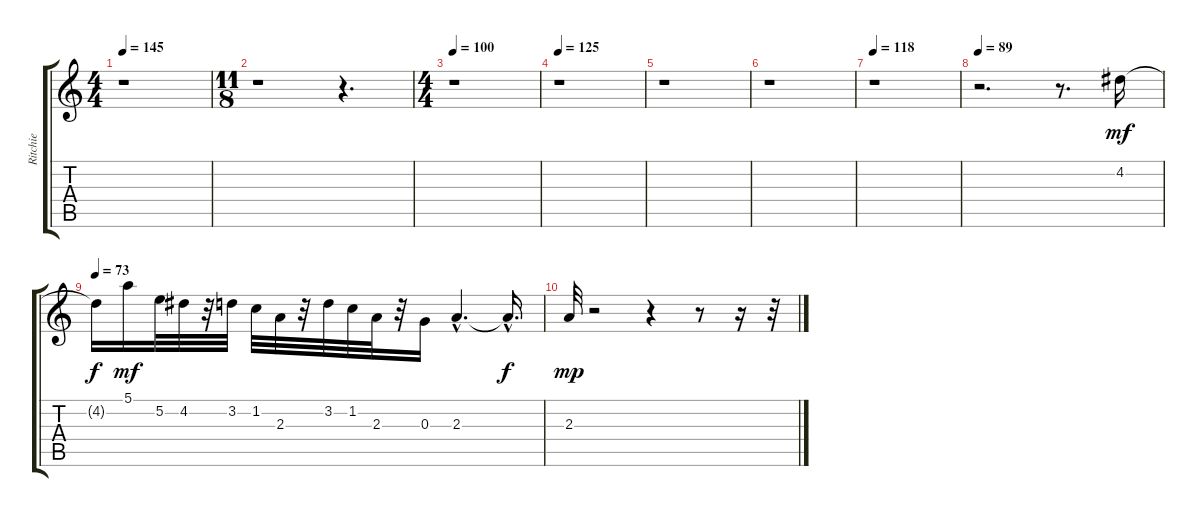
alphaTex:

\track ("Ritchie" "Ritchie") {instrument overdrivenguitar}
\staff {score tabs}
\tuning (E4 B3 G3 D3 A2 E2) {hide}
\ts (4 4)
\tempo 145
\clef g2
\ks c
r.1{dy f} |
\ts (11 8)
r.1 r.4{d} |
\ts (4 4)
\tempo 100
r.1 |
\tempo 125
r.1 |
r.1 |
r.1 |
\tempo 118
r.1 |
\tempo 89
r.2{d} r.8{d} 4.2.16{dy mf balance 2} |
\tempo 73
4.2{t}.16{dy f} 5.1.16{dy mf} 5.2.32 4.2.32 r.32 3.2.32 1.2.32 2.3.32 r.32 3.2.32 1.2.32 2.3.32 r.32 0.3.16 2.3{hac}.4{d} 2.3{hac t}.16{d dy f} |
2.3.32{dy mp} r.2 r.4 r.8 r.16 r.32
